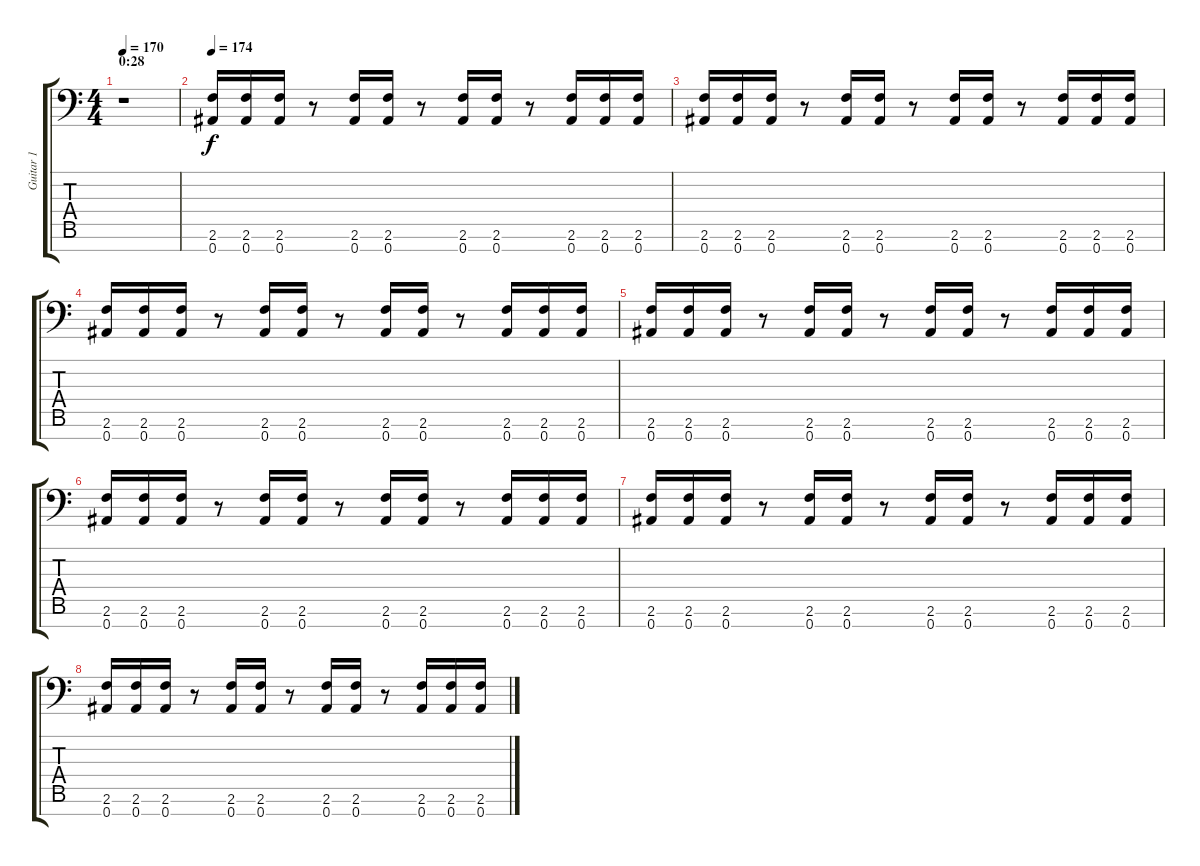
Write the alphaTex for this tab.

\track ("Guitar 1" "Guitar 1") {instrument distortionguitar}
\staff {score tabs}
\tuning (Eb4 Bb3 Gb3 Db3 Ab2 Eb2 Bb1) {hide}
\ts (4 4)
\section ("" "0:28")
\tempo 170
\clef f4
\ks c
r.1{dy f instrument distortionguitar} |
\tempo 174
(2.6 0.7).16 (2.6 0.7).16 (2.6 0.7).16 r.8 (2.6 0.7).16 (2.6 0.7).16 r.8 (2.6 0.7).16 (2.6 0.7).16 r.8 (2.6 0.7).16 (2.6 0.7).16 (2.6 0.7).16 |
(2.6 0.7).16 (2.6 0.7).16 (2.6 0.7).16 r.8 (2.6 0.7).16 (2.6 0.7).16 r.8 (2.6 0.7).16 (2.6 0.7).16 r.8 (2.6 0.7).16 (2.6 0.7).16 (2.6 0.7).16 |
(2.6 0.7).16 (2.6 0.7).16 (2.6 0.7).16 r.8 (2.6 0.7).16 (2.6 0.7).16 r.8 (2.6 0.7).16 (2.6 0.7).16 r.8 (2.6 0.7).16 (2.6 0.7).16 (2.6 0.7).16 |
(2.6 0.7).16 (2.6 0.7).16 (2.6 0.7).16 r.8 (2.6 0.7).16 (2.6 0.7).16 r.8 (2.6 0.7).16 (2.6 0.7).16 r.8 (2.6 0.7).16 (2.6 0.7).16 (2.6 0.7).16 |
(2.6 0.7).16 (2.6 0.7).16 (2.6 0.7).16 r.8 (2.6 0.7).16 (2.6 0.7).16 r.8 (2.6 0.7).16 (2.6 0.7).16 r.8 (2.6 0.7).16 (2.6 0.7).16 (2.6 0.7).16 |
(2.6 0.7).16 (2.6 0.7).16 (2.6 0.7).16 r.8 (2.6 0.7).16 (2.6 0.7).16 r.8 (2.6 0.7).16 (2.6 0.7).16 r.8 (2.6 0.7).16 (2.6 0.7).16 (2.6 0.7).16 |
(2.6 0.7).16 (2.6 0.7).16 (2.6 0.7).16 r.8 (2.6 0.7).16 (2.6 0.7).16 r.8 (2.6 0.7).16 (2.6 0.7).16 r.8 (2.6 0.7).16 (2.6 0.7).16 (2.6 0.7).16
